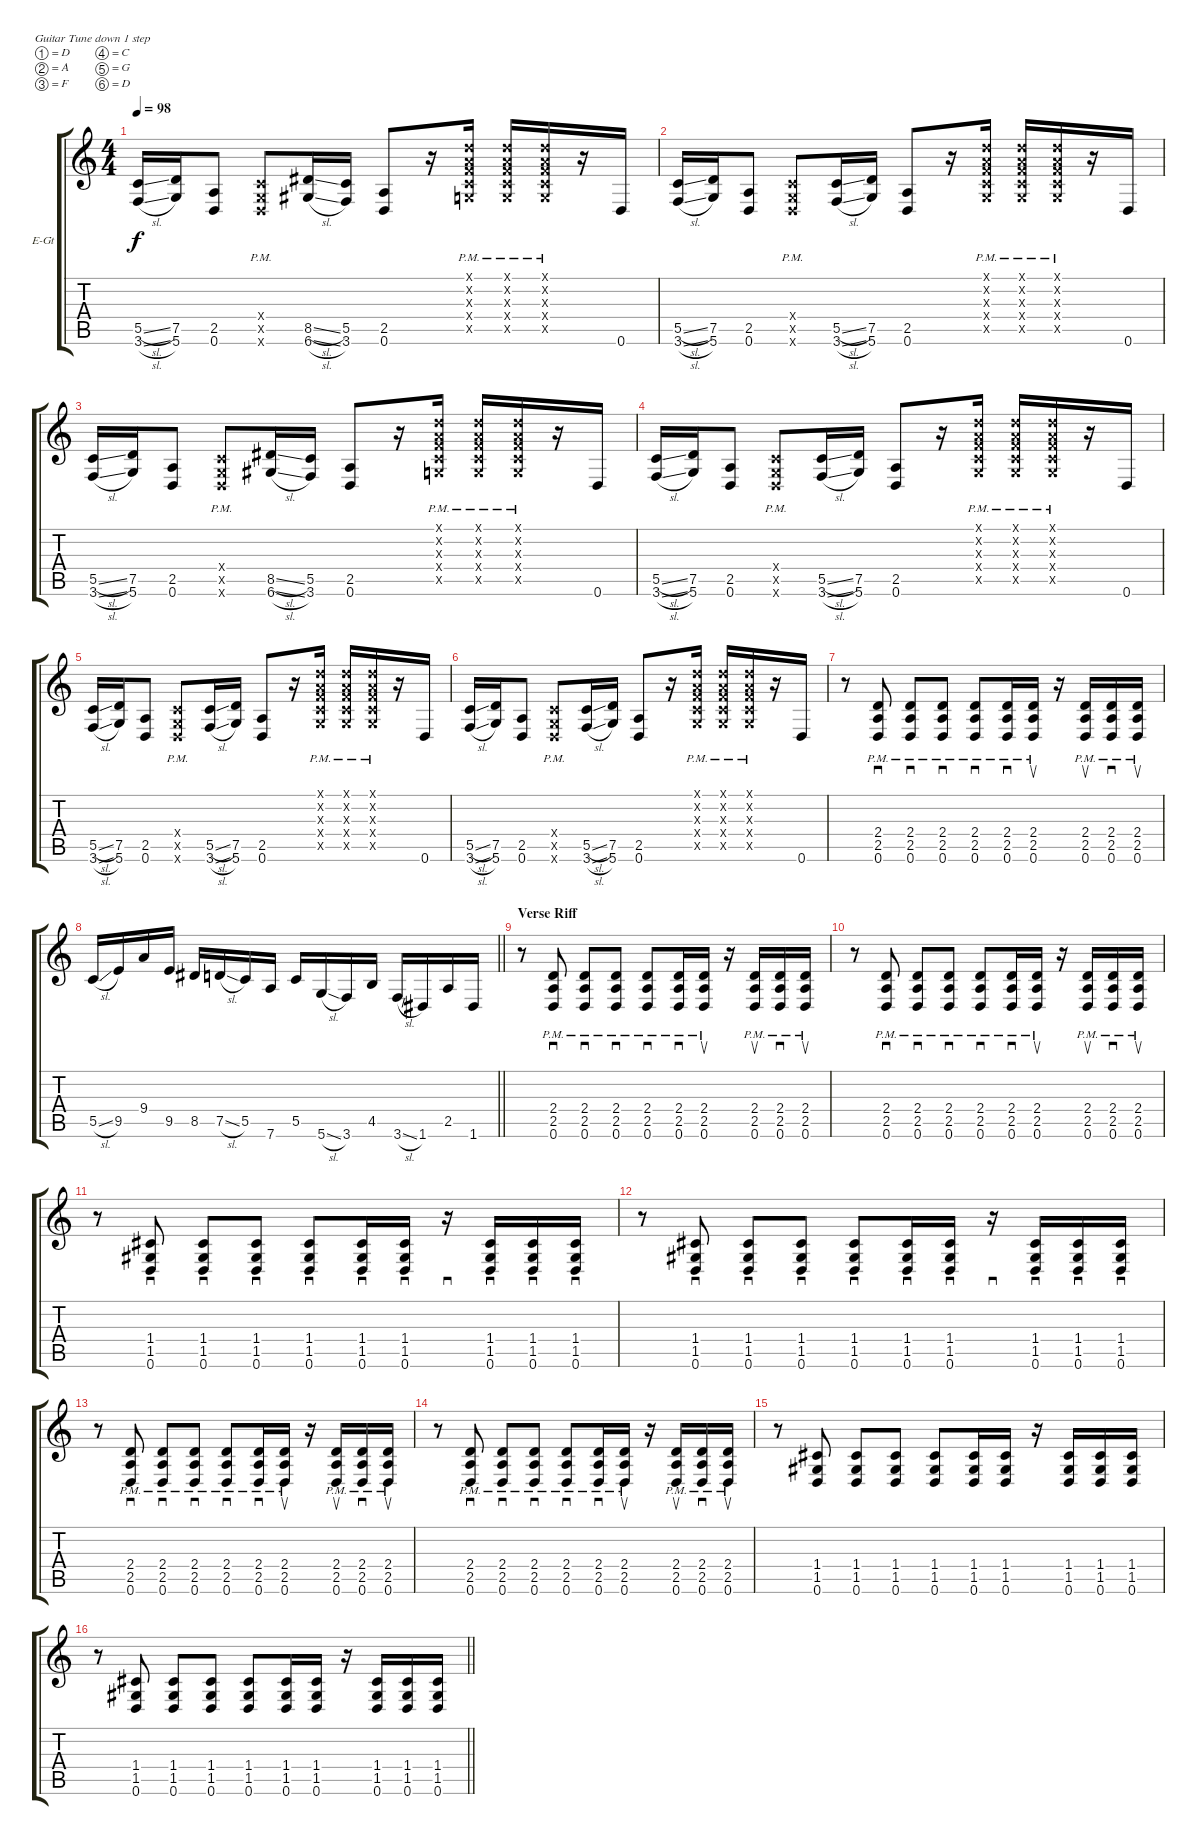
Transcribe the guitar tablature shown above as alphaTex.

\bracketExtendMode groupsimilarinstruments
\firstSystemTrackNameOrientation horizontal
\otherSystemsTrackNameOrientation horizontal
\track ("Dimebag Darrell" "E-Gt") {solo instrument overdrivenguitar}
\staff {score tabs}
\tuning (D4 A3 F3 C3 G2 D2)
\ts (4 4)
\tempo 98
\clef g2
\ks c
(5.5{sl} 3.6{sl}).16{dy f} (7.5 5.6).16 (2.5 0.6).8 (0.4{pm x} 0.5{pm x} 0.6{pm x}).8 (8.5{sl} 6.6{sl}).16 (5.5 3.6).16 (2.5 0.6).8 r.16 (0.1{x} 0.2{x} 0.3{x} 0.4{pm x} 0.5{pm x}).16 (0.1{x} 0.2{x} 0.3{x} 0.4{pm x} 0.5{pm x}).16 (0.1{x} 0.2{x} 0.3{x} 0.4{pm x} 0.5{pm x}).16 r.16 0.6.16 |
(5.5{sl} 3.6{sl}).16 (7.5 5.6).16 (2.5 0.6).8 (0.4{pm x} 0.5{pm x} 0.6{pm x}).8 (5.5{sl} 3.6{sl}).16 (7.5 5.6).16 (2.5 0.6).8 r.16 (0.1{x} 0.2{x} 0.3{x} 0.4{pm x} 0.5{pm x}).16 (0.1{x} 0.2{x} 0.3{x} 0.4{pm x} 0.5{pm x}).16 (0.1{x} 0.2{x} 0.3{x} 0.4{pm x} 0.5{pm x}).16 r.16 0.6.16 |
(5.5{sl} 3.6{sl}).16 (7.5 5.6).16 (2.5 0.6).8 (0.4{pm x} 0.5{pm x} 0.6{pm x}).8 (8.5{sl} 6.6{sl}).16 (5.5 3.6).16 (2.5 0.6).8 r.16 (0.1{x} 0.2{x} 0.3{x} 0.4{pm x} 0.5{pm x}).16 (0.1{x} 0.2{x} 0.3{x} 0.4{pm x} 0.5{pm x}).16 (0.1{x} 0.2{x} 0.3{x} 0.4{pm x} 0.5{pm x}).16 r.16 0.6.16 |
(5.5{sl} 3.6{sl}).16 (7.5 5.6).16 (2.5 0.6).8 (0.4{pm x} 0.5{pm x} 0.6{pm x}).8 (5.5{sl} 3.6{sl}).16 (7.5 5.6).16 (2.5 0.6).8 r.16 (0.1{x} 0.2{x} 0.3{x} 0.4{pm x} 0.5{pm x}).16 (0.1{x} 0.2{x} 0.3{x} 0.4{pm x} 0.5{pm x}).16 (0.1{x} 0.2{x} 0.3{x} 0.4{pm x} 0.5{pm x}).16 r.16 0.6.16 |
(5.5{sl} 3.6{sl}).16 (7.5 5.6).16 (2.5 0.6).8 (0.4{pm x} 0.5{pm x} 0.6{pm x}).8 (5.5{sl} 3.6{sl}).16 (7.5 5.6).16 (2.5 0.6).8 r.16 (0.1{x} 0.2{x} 0.3{x} 0.4{pm x} 0.5{pm x}).16 (0.1{x} 0.2{x} 0.3{x} 0.4{pm x} 0.5{pm x}).16 (0.1{x} 0.2{x} 0.3{x} 0.4{pm x} 0.5{pm x}).16 r.16 0.6.16 |
(5.5{sl} 3.6{sl}).16 (7.5 5.6).16 (2.5 0.6).8 (0.4{pm x} 0.5{pm x} 0.6{pm x}).8 (5.5{sl} 3.6{sl}).16 (7.5 5.6).16 (2.5 0.6).8 r.16 (0.1{x} 0.2{x} 0.3{x} 0.4{pm x} 0.5{pm x}).16 (0.1{x} 0.2{x} 0.3{x} 0.4{pm x} 0.5{pm x}).16 (0.1{x} 0.2{x} 0.3{x} 0.4{pm x} 0.5{pm x}).16 r.16 0.6.16 |
r.8 (2.4{pm} 2.5{pm} 0.6{pm}).8{sd} (2.4{pm} 2.5{pm} 0.6{pm}).8{sd} (2.4{pm} 2.5{pm} 0.6{pm}).8{sd} (2.4{pm} 2.5{pm} 0.6{pm}).8{sd} (2.4{pm} 2.5{pm} 0.6{pm}).16{sd} (2.4{pm} 2.5{pm} 0.6{pm}).16{su} r.16 (2.4{pm} 2.5{pm} 0.6{pm}).16{su} (2.4{pm} 2.5{pm} 0.6{pm}).16{sd} (2.4{pm} 2.5{pm} 0.6{pm}).16{su} |
\barLineRight lightlight
5.5{sl}.16 9.5.16 9.4.16 9.5.16 8.5.16 7.5{sl}.16 5.5.16 7.6.16 5.5.16 5.6{sl}.16 3.6.16 4.5.16 3.6{sl}.16 1.6.16 2.5.16 1.6.16 |
\section ("" "Verse Riff")
r.8 (2.4{pm} 2.5{pm} 0.6{pm}).8{sd} (2.4{pm} 2.5{pm} 0.6{pm}).8{sd} (2.4{pm} 2.5{pm} 0.6{pm}).8{sd} (2.4{pm} 2.5{pm} 0.6{pm}).8{sd} (2.4{pm} 2.5{pm} 0.6{pm}).16{sd} (2.4{pm} 2.5{pm} 0.6{pm}).16{su} r.16 (2.4{pm} 2.5{pm} 0.6{pm}).16{su} (2.4{pm} 2.5{pm} 0.6{pm}).16{sd} (2.4{pm} 2.5{pm} 0.6{pm}).16{su} |
r.8 (2.4{pm} 2.5{pm} 0.6{pm}).8{sd} (2.4{pm} 2.5{pm} 0.6{pm}).8{sd} (2.4{pm} 2.5{pm} 0.6{pm}).8{sd} (2.4{pm} 2.5{pm} 0.6{pm}).8{sd} (2.4{pm} 2.5{pm} 0.6{pm}).16{sd} (2.4{pm} 2.5{pm} 0.6{pm}).16{su} r.16 (2.4{pm} 2.5{pm} 0.6{pm}).16{su} (2.4{pm} 2.5{pm} 0.6{pm}).16{sd} (2.4{pm} 2.5{pm} 0.6{pm}).16{su} |
r.8 (1.5 0.6 1.4).8{sd} (1.5 0.6 1.4).8{sd} (1.5 0.6 1.4).8{sd} (1.5 0.6 1.4).8{sd} (1.5 0.6 1.4).16{sd} (1.5 0.6 1.4).16{sd} r.16{sd} (1.5 0.6 1.4).16{sd} (1.5 0.6 1.4).16{sd} (1.5 0.6 1.4).16{sd} |
r.8 (1.5 0.6 1.4).8{sd} (1.5 0.6 1.4).8{sd} (1.5 0.6 1.4).8{sd} (1.5 0.6 1.4).8{sd} (1.5 0.6 1.4).16{sd} (1.5 0.6 1.4).16{sd} r.16{sd} (1.5 0.6 1.4).16{sd} (1.5 0.6 1.4).16{sd} (1.5 0.6 1.4).16{sd} |
r.8 (2.4{pm} 2.5{pm} 0.6{pm}).8{sd} (2.4{pm} 2.5{pm} 0.6{pm}).8{sd} (2.4{pm} 2.5{pm} 0.6{pm}).8{sd} (2.4{pm} 2.5{pm} 0.6{pm}).8{sd} (2.4{pm} 2.5{pm} 0.6{pm}).16{sd} (2.4{pm} 2.5{pm} 0.6{pm}).16{su} r.16 (2.4{pm} 2.5{pm} 0.6{pm}).16{su} (2.4{pm} 2.5{pm} 0.6{pm}).16{sd} (2.4{pm} 2.5{pm} 0.6{pm}).16{su} |
r.8 (2.4{pm} 2.5{pm} 0.6{pm}).8{sd} (2.4{pm} 2.5{pm} 0.6{pm}).8{sd} (2.4{pm} 2.5{pm} 0.6{pm}).8{sd} (2.4{pm} 2.5{pm} 0.6{pm}).8{sd} (2.4{pm} 2.5{pm} 0.6{pm}).16{sd} (2.4{pm} 2.5{pm} 0.6{pm}).16{su} r.16 (2.4{pm} 2.5{pm} 0.6{pm}).16{su} (2.4{pm} 2.5{pm} 0.6{pm}).16{sd} (2.4{pm} 2.5{pm} 0.6{pm}).16{su} |
r.8 (1.5 0.6 1.4).8 (1.5 0.6 1.4).8 (1.5 0.6 1.4).8 (1.5 0.6 1.4).8 (1.5 0.6 1.4).16 (1.5 0.6 1.4).16 r.16 (1.5 0.6 1.4).16 (1.5 0.6 1.4).16 (1.5 0.6 1.4).16 |
\barLineRight lightlight
r.8 (1.5 0.6 1.4).8 (1.5 0.6 1.4).8 (1.5 0.6 1.4).8 (1.5 0.6 1.4).8 (1.5 0.6 1.4).16 (1.5 0.6 1.4).16 r.16 (1.5 0.6 1.4).16 (1.5 0.6 1.4).16 (1.5 0.6 1.4).16
